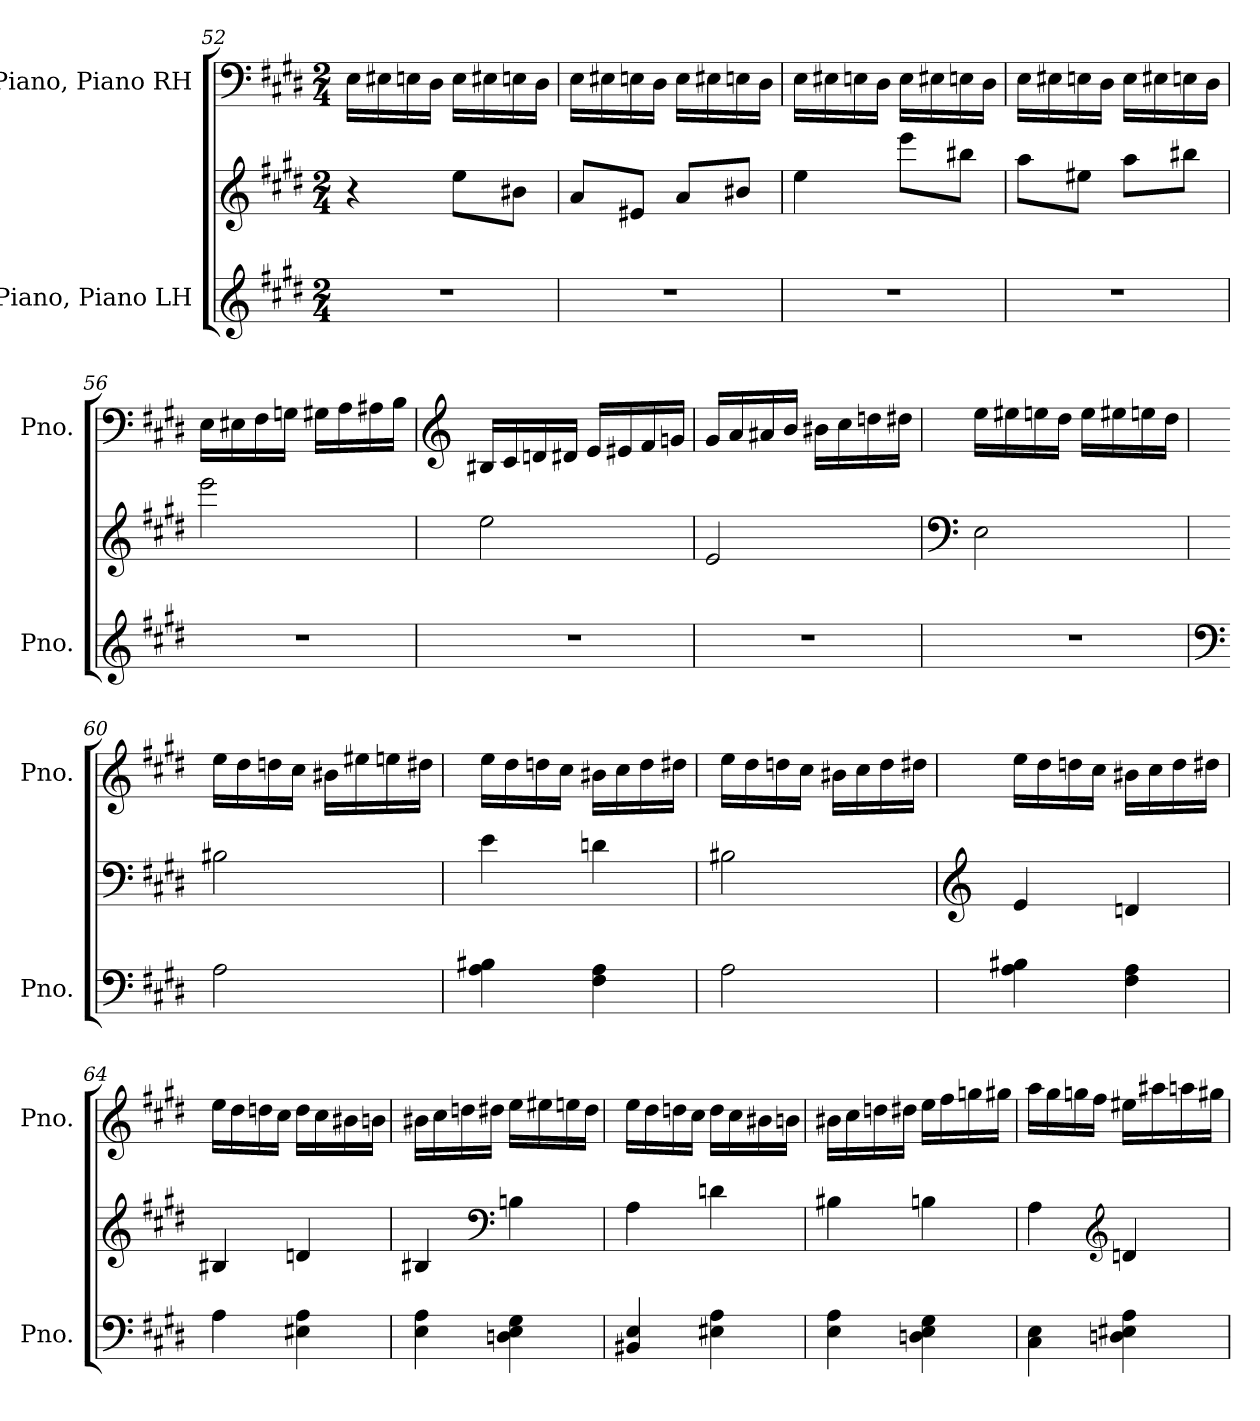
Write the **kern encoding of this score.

**kern	**kern	**kern
*part2	*part2	*part1
*staff3	*staff2	*staff1
*I"Piano, Piano LH	*	*I"Piano, Piano RH
*I'Pno.	*	*I'Pno.
*clefG2	*clefG2	*clefF4
*k[f#c#g#d#]	*k[f#c#g#d#]	*k[f#c#g#d#]
*M2/4	*M2/4	*M2/4
=52	=52	=52
2r	4r	16E\LL
.	.	16E#X\
.	.	16En\
.	.	16D#\JJ
.	8ee\L	16E\LL
.	.	16E#X\
.	8b#X\J	16En\
.	.	16D#\JJ
=53	=53	=53
2r	8a/L	16E\LL
.	.	16E#X\
.	8e#X/J	16En\
.	.	16D#\JJ
.	8a/L	16E\LL
.	.	16E#X\
.	8b#X/J	16En\
.	.	16D#\JJ
!!LO:LB:g=z
=54	=54	=54
2r	4ee\	16E\LL
.	.	16E#X\
.	.	16En\
.	.	16D#\JJ
.	8eee\L	16E\LL
.	.	16E#X\
.	8bb#X\J	16En\
.	.	16D#\JJ
=55	=55	=55
2r	8aa\L	16E\LL
.	.	16E#X\
.	8ee#X\J	16En\
.	.	16D#\JJ
.	8aa\L	16E\LL
.	.	16E#X\
.	8bb#X\J	16En\
.	.	16D#\JJ
=56	=56	=56
2r	2eee\	16E\LL
.	.	16E#X\
.	.	16F#\
.	.	16Gn\JJ
.	.	16G#X\LL
.	.	16A\
.	.	16A#X\
.	.	16B\JJ
!!LO:LB:g=z
=57	=57	=57
*	*	*clefG2
2r	2ee\	16B#X/LL
.	.	16c#/
.	.	16dn/
.	.	16d#X/JJ
.	.	16e/LL
.	.	16e#X/
.	.	16f#/
.	.	16gn/JJ
=58	=58	=58
2r	2e/	16g#/LL
.	.	16a/
.	.	16a#X/
.	.	16b/JJ
.	.	16b#X\LL
.	.	16cc#\
.	.	16ddn\
.	.	16dd#X\JJ
=59	=59	=59
*	*clefF4	*
2r	2E\	16ee\LL
.	.	16ee#X\
.	.	16een\
.	.	16dd#\JJ
.	.	16ee\LL
.	.	16ee#X\
.	.	16een\
.	.	16dd#\JJ
!!LO:LB:g=z
=60	=60	=60
*clefF4	*	*
2A\	2B#X\	16ee\LL
.	.	16dd#\
.	.	16ddn\
.	.	16cc#\JJ
.	.	16b#X\LL
.	.	16ee#X\
.	.	16een\
.	.	16dd#X\JJ
=61	=61	=61
4A\ 4B#X\	4e\	16ee\LL
.	.	16dd#\
.	.	16ddn\
.	.	16cc#\JJ
4F#\ 4A\	4dn\	16b#X\LL
.	.	16cc#\
.	.	16dd\
.	.	16dd#X\JJ
=62	=62	=62
2A\	2B#X\	16ee\LL
.	.	16dd#\
.	.	16ddn\
.	.	16cc#\JJ
.	.	16b#X\LL
.	.	16cc#\
.	.	16dd\
.	.	16dd#X\JJ
!!LO:PB:g=z
=63	=63	=63
*	*clefG2	*
4A\ 4B#X\	4e/	16ee\LL
.	.	16dd#\
.	.	16ddn\
.	.	16cc#\JJ
4F#\ 4A\	4dn/	16b#X\LL
.	.	16cc#\
.	.	16dd\
.	.	16dd#X\JJ
=64	=64	=64
4A\	4B#X/	16ee\LL
.	.	16dd#\
.	.	16ddn\
.	.	16cc#\JJ
4E#X\ 4A\	4dn/	16dd\LL
.	.	16cc#\
.	.	16b#X\
.	.	16bn\JJ
=65	=65	=65
4E\ 4A\	4B#X/	16b#X\LL
.	.	16cc#\
.	.	16ddn\
.	.	16dd#X\JJ
*	*clefF4	*
4Dn\ 4E\ 4G#\	4Bn\	16ee\LL
.	.	16ee#X\
.	.	16een\
.	.	16dd#\JJ
!!LO:LB:g=z
=66	=66	=66
4BB#X/ 4E/	4A\	16ee\LL
.	.	16dd#\
.	.	16ddn\
.	.	16cc#\JJ
4E#X\ 4A\	4dn\	16dd\LL
.	.	16cc#\
.	.	16b#X\
.	.	16bn\JJ
=67	=67	=67
4E\ 4A\	4B#X\	16b#X\LL
.	.	16cc#\
.	.	16ddn\
.	.	16dd#X\JJ
4Dn\ 4E\ 4G#\	4Bn\	16ee\LL
.	.	16ff#\
.	.	16ggn\
.	.	16gg#X\JJ
=68	=68	=68
4C#\ 4E\	4A\	16aa\LL
.	.	16gg#\
.	.	16ggn\
.	.	16ff#\JJ
*	*clefG2	*
4Dn\ 4E#X\ 4A\	4dn/	16ee#X\LL
.	.	16aa#X\
.	.	16aan\
.	.	16gg#X\JJ
=	=	=
*-	*-	*-
